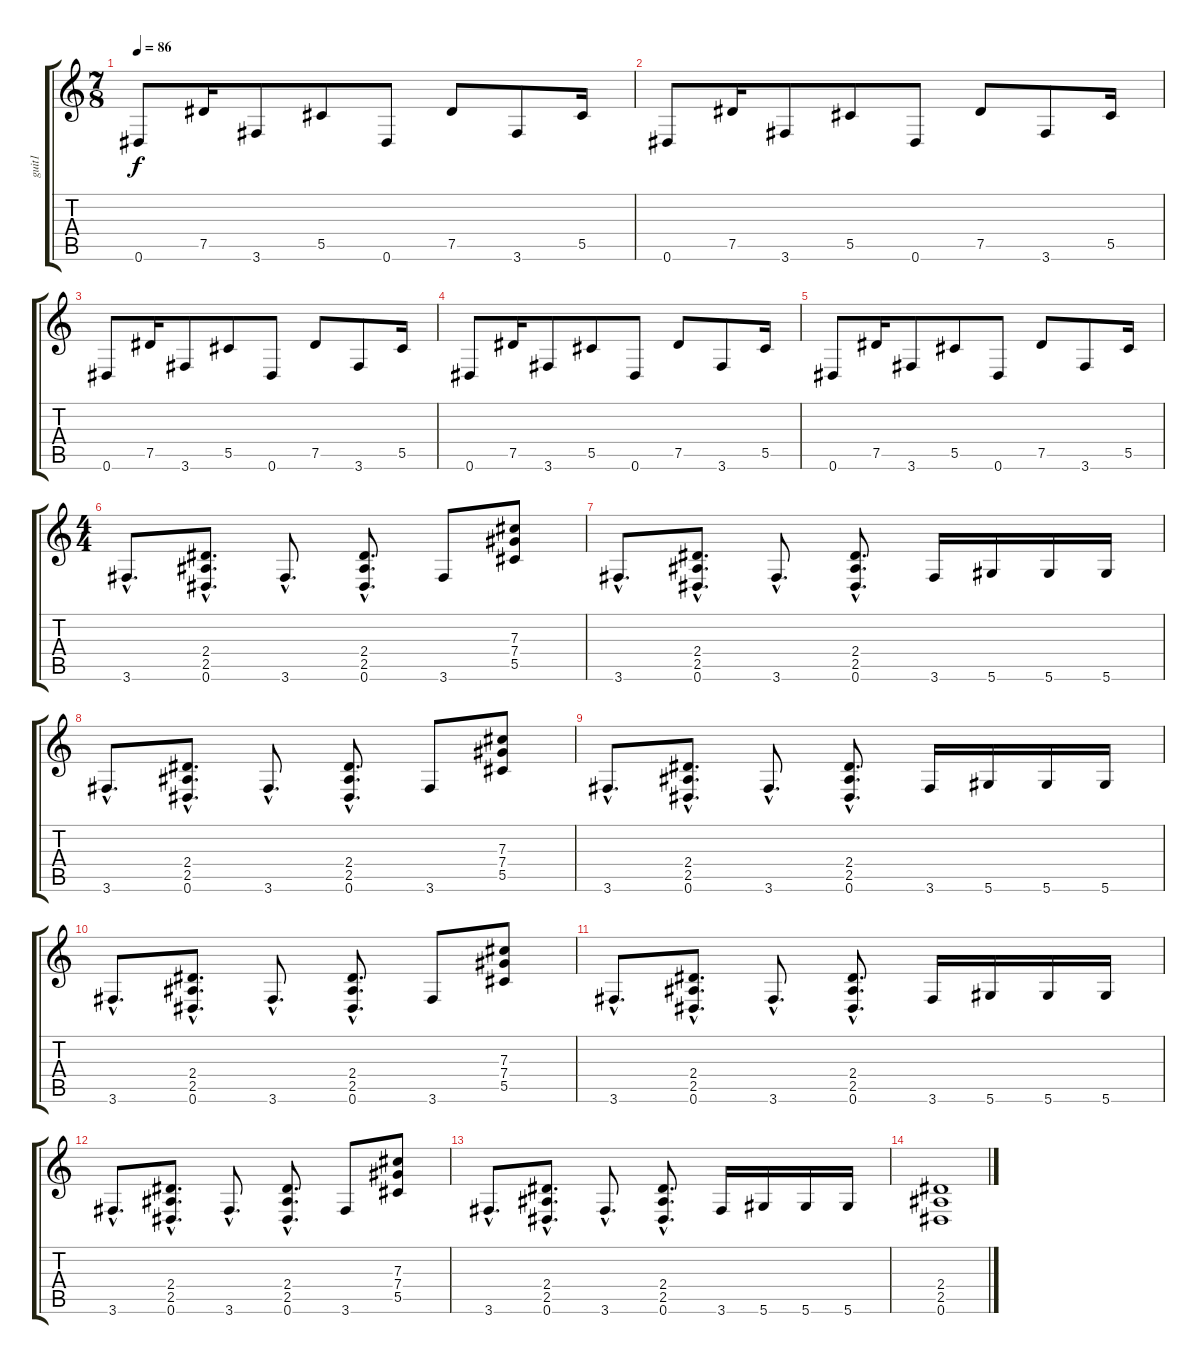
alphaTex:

\track ("guit1" "guit1") {instrument overdrivenguitar}
\staff {score tabs}
\tuning (Eb4 Bb3 Gb3 Db3 Ab2 Eb2) {hide}
\ts (7 8)
\tempo 86
\clef g2
\ks c
0.6.8{dy f} 7.5.16 3.6.8 5.5.8 0.6.8 7.5.8 3.6.8 5.5.16 |
0.6.8 7.5.16 3.6.8 5.5.8 0.6.8 7.5.8 3.6.8 5.5.16 |
0.6.8 7.5.16 3.6.8 5.5.8 0.6.8 7.5.8 3.6.8 5.5.16 |
0.6.8 7.5.16 3.6.8 5.5.8 0.6.8 7.5.8 3.6.8 5.5.16 |
0.6.8 7.5.16 3.6.8 5.5.8 0.6.8 7.5.8 3.6.8 5.5.16 |
\ts (4 4)
3.6{hac}.8{d} (2.4{hac} 2.5{hac} 0.6{hac}).8{d} 3.6{hac}.8{d} (2.4{hac} 2.5{hac} 0.6{hac}).8{d} 3.6.8 (7.3 7.4 5.5).8 |
3.6{hac}.8{d} (2.4{hac} 2.5{hac} 0.6{hac}).8{d} 3.6{hac}.8{d} (2.4{hac} 2.5{hac} 0.6{hac}).8{d} 3.6.16 5.6.16 5.6.16 5.6.16 |
3.6{hac}.8{d} (2.4{hac} 2.5{hac} 0.6{hac}).8{d} 3.6{hac}.8{d} (2.4{hac} 2.5{hac} 0.6{hac}).8{d} 3.6.8 (7.3 7.4 5.5).8 |
3.6{hac}.8{d} (2.4{hac} 2.5{hac} 0.6{hac}).8{d} 3.6{hac}.8{d} (2.4{hac} 2.5{hac} 0.6{hac}).8{d} 3.6.16 5.6.16 5.6.16 5.6.16 |
3.6{hac}.8{d} (2.4{hac} 2.5{hac} 0.6{hac}).8{d} 3.6{hac}.8{d} (2.4{hac} 2.5{hac} 0.6{hac}).8{d} 3.6.8 (7.3 7.4 5.5).8 |
3.6{hac}.8{d} (2.4{hac} 2.5{hac} 0.6{hac}).8{d} 3.6{hac}.8{d} (2.4{hac} 2.5{hac} 0.6{hac}).8{d} 3.6.16 5.6.16 5.6.16 5.6.16 |
3.6{hac}.8{d} (2.4{hac} 2.5{hac} 0.6{hac}).8{d} 3.6{hac}.8{d} (2.4{hac} 2.5{hac} 0.6{hac}).8{d} 3.6.8 (7.3 7.4 5.5).8 |
3.6{hac}.8{d} (2.4{hac} 2.5{hac} 0.6{hac}).8{d} 3.6{hac}.8{d} (2.4{hac} 2.5{hac} 0.6{hac}).8{d} 3.6.16 5.6.16 5.6.16 5.6.16 |
(2.4 2.5 0.6).1
